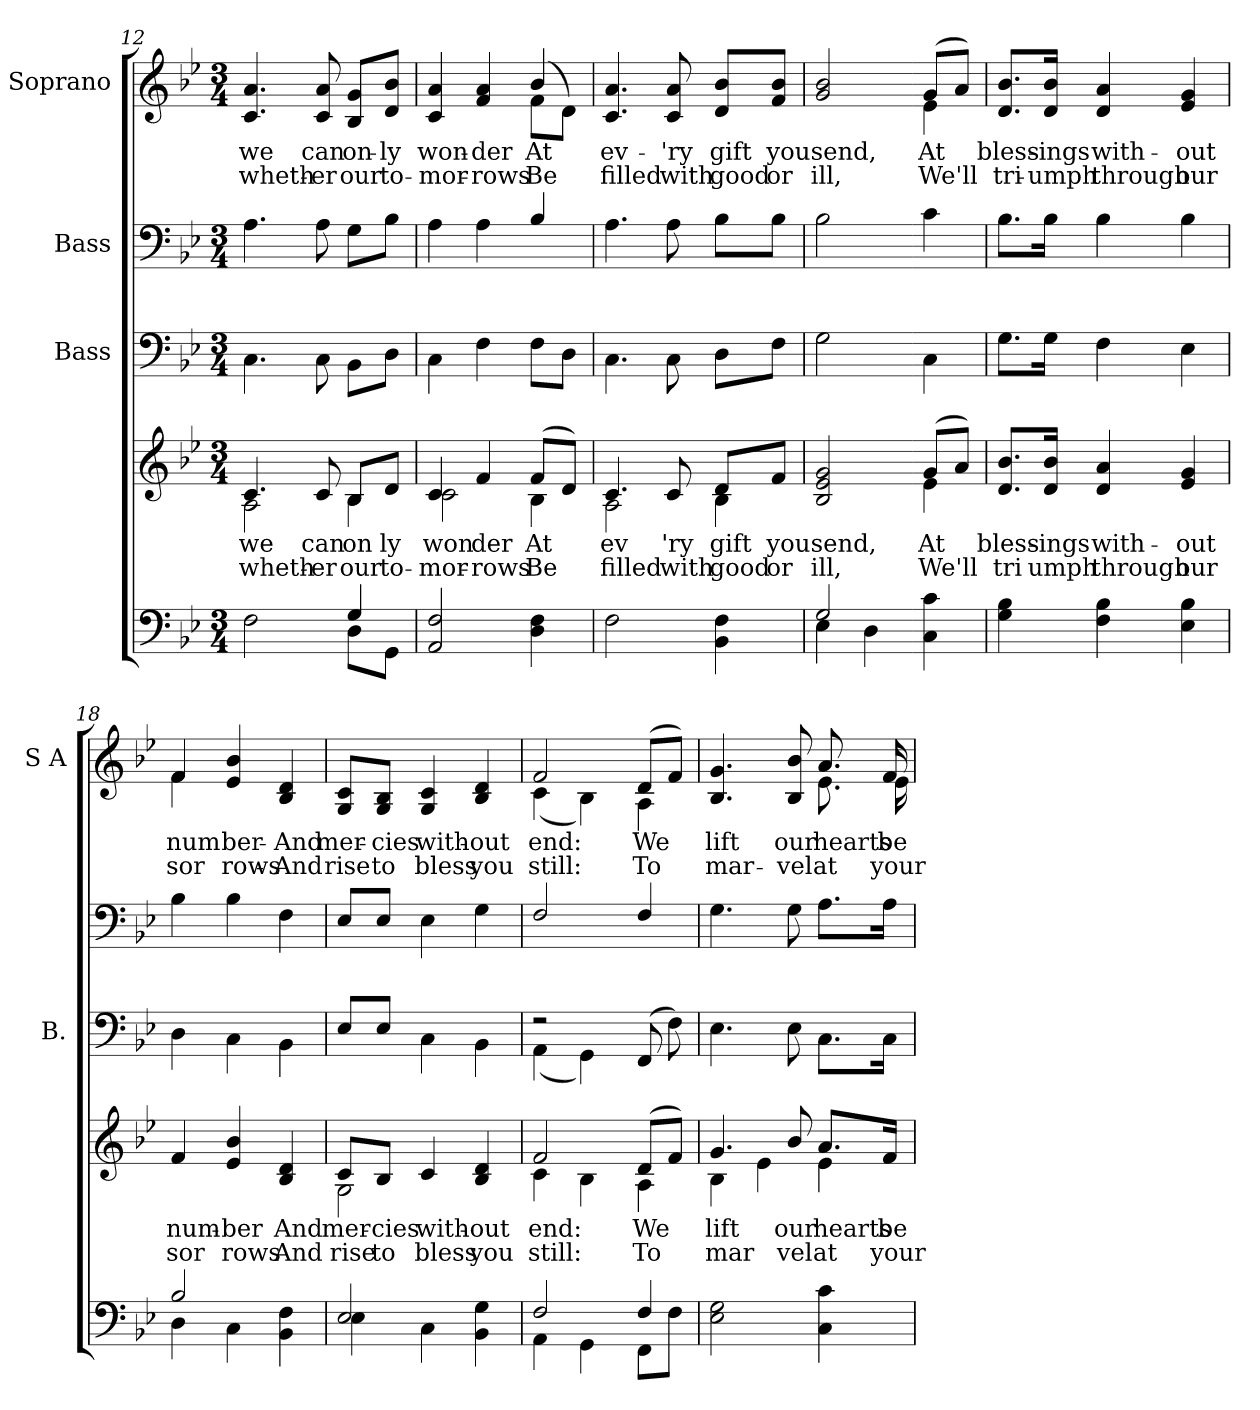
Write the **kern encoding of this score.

**kern	**kern	**text	**text	**kern	**kern	**kern	**text	**text
*part5	*part4	*part4	*part4	*part3	*part2	*part1	*part1	*part1
*staff5	*staff4	*staff4	*staff4	*staff3	*staff2	*staff1	*staff1	*staff1
*	*	*	*	*I"Bass	*I"Bass	*I"Soprano	*	*
*	*	*	*	*I'B.	*	*I'S A	*	*
*clefF4	*clefG2	*	*	*clefF4	*clefF4	*clefG2	*	*
*k[b-e-]	*k[b-e-]	*	*	*k[b-e-]	*k[b-e-]	*k[b-e-]	*	*
*M3/4	*M3/4	*	*	*M3/4	*M3/4	*M3/4	*	*
=12	=12	=12	=12	=12	=12	=12	=12	=12
*^	*^	*	*	*	*	*	*	*
!	!	!	!	!	!	!	!	!	!LO:LY:b	!LO:LY:b
2ryy	2F\	4.c/	2A\	we	wheth-	4.C\	4.A\	4.c/ 4.a/	we	wheth-
!	!	!	!	!	!	!	!	!	!LO:LY:b	!LO:LY:b
.	.	8c/	.	can	-er	8C\	8A\	8c/ 8a/	can	-er
!	!	!	!	!	!	!	!	!	!LO:LY:b	!LO:LY:b
4G/	8D\L	8B-/L	4B-\	on	our	8BB-\L	8G\L	8B-/ 8g/L	on-	our
!	!	!	!	!	!	!	!	!	!LO:LY:b	!LO:LY:b
.	8GG\J	8d/J	.	ly	to-	8D\J	8B-\J	8d/ 8b-/J	-ly	to-
=13	=13	=13	=13	=13	=13	=13	=13	=13	=13	=13
*	*	*	*	*	*	*	*^	*	*	*
!	!	!	!	!	!	!	!	!	!	!LO:LY:b	!LO:LY:b
*v	*v	*	*	*	*	*	*	*	*^	*	*
2AA/ 2F/	4c/	2c\	won	-mor-	4C\	2ryy	4A\	4c/ 4a/	2ryy	won-	-mor-
!	!	!	!	!	!	!	!	!	!	!LO:LY:b	!LO:LY:b
.	4f/	.	der	-rows	4F\	.	4A\	4f/ 4a/	.	-der	-rows
!	!	!	!	!	!	!	!	!	!	!LO:LY:b	!LO:LY:b
4D\ 4F\	(>8f/L	4B-\	At	Be	8F\L	4B-/	4ryy	(>4b-/	8f\L	At	Be
.	8d/J)	.	.	.	8D\J	.	.	.	8d\J)	.	.
*	*	*	*	*	*	*v	*v	*	*	*	*
=14	=14	=14	=14	=14	=14	=14	=14	=14	=14	=14
!	!	!	!	!	!	!	!	!	!LO:LY:b	!LO:LY:b
*	*	*	*	*	*	*	*v	*v	*	*
2F\	4.c/	2A\	ev	filled	4.C\	4.A\	4.c/ 4.a/	ev-	filled
!	!	!	!	!	!	!	!	!LO:LY:b	!LO:LY:b
.	8c/	.	'ry	with	8C\	8A\	8c/ 8a/	-'ry	with
!	!	!	!	!	!	!	!	!LO:LY:b	!LO:LY:b
4BB-\ 4F\	8d/L	4B-\	gift	good	8D\L	8B-\L	8d/ 8b-/L	gift	good
!	!	!	!	!	!	!	!	!LO:LY:b	!LO:LY:b
.	8f/J	.	you	or	8F\J	8B-\J	8f/ 8b-/J	you	or
*	*v	*v	*	*	*	*	*	*	*
=15	=15	=15	=15	=15	=15	=15	=15	=15
*^	*	*	*	*	*	*	*	*
!	!	!	!	!	!	!	!	!LO:LY:b	!LO:LY:b
2G/	4E-\	2B-/ 2e-/ 2g/	send,	ill,	2G\	2B-\	2g/ 2b-/	send,	ill,
.	4D\	.	.	.	.	.	.	.	.
!!LO:PB:g=z
=16-	=16-	=16-	=16-	=16-	=16-	=16-	=16-	=16-	=16-
*	*	*^	*	*	*	*	*^	*	*
!	!	!	!	!	!	!	!	!	!	!LO:LY:b	!LO:LY:b
*v	*v	*	*	*	*	*	*	*	*	*	*
4C\ 4c\	(>8g/L	4e-\	At	We'll	4C\	4c\	(>8g/L	4e-\	At	We'll
.	8a/J)	.	.	.	.	.	8a/J)	.	.	.
*	*v	*v	*	*	*	*	*v	*v	*	*
=17	=17	=17	=17	=17	=17	=17	=17	=17
!	!	!	!	!	!	!	!LO:LY:b	!LO:LY:b
4G\ 4B-\	8.d/ 8.b-/L	bless-	tri	8.G\L	8.B-\L	8.d/ 8.b-/L	bless-	tri-
!	!	!	!	!	!	!	!LO:LY:b	!LO:LY:b
.	16d/ 16b-/Jk	-ings	umph	16G\Jk	16B-\Jk	16d/ 16b-/Jk	-ings	-umph
!	!	!	!	!	!	!	!LO:LY:b	!LO:LY:b
4F\ 4B-\	4d/ 4a/	with-	through	4F\	4B-\	4d/ 4a/	with-	through
!	!	!	!	!	!	!	!LO:LY:b	!LO:LY:b
4E-\ 4B-\	4e-/ 4g/	-out	our	4E-\	4B-\	4e-/ 4g/	-out	our
=18	=18	=18	=18	=18	=18	=18	=18	=18
*^	*	*	*	*	*	*	*	*
!	!	!	!	!	!	!	!	!LO:LY:b	!LO:LY:b
*	*	*	*	*	*	*	*^	*	*
2B-/	4D\	4f/	num-	sor	4D\	4B-\	4f\	4f/	num-	sor-
!	!	!	!	!	!	!	!	!	!LO:LY:b	!LO:LY:b
.	4C\	4e-/ 4b-/	-ber	rows	4C\	4B-\	2ryy	4e-/ 4b-/	-ber	-rows
!	!	!	!	!	!	!	!	!	!LO:LY:b	!LO:LY:b
4ryy	4BB-\ 4F\	4B-/ 4d/	And	And	4BB-\	4F\	.	4B-/ 4d/	And	And
=19	=19	=19	=19	=19	=19	=19	=19	=19	=19	=19
*	*	*^	*	*	*^	*^	*	*	*	*
!	!	!	!	!	!	!	!	!	!	!	!	!LO:LY:b	!LO:LY:b
*	*	*	*	*	*	*	*	*	*	*v	*v	*	*
2E-/	4E-\	8c/L	2G\	mer-	rise	8E-/L	4ryy	8E-/L	4ryy	8G/ 8c/L	mer-	rise
!	!	!	!	!	!	!	!	!	!	!	!LO:LY:b	!LO:LY:b
.	.	8B-/J	.	-cies	to	8E-/J	.	8E-/J	.	8G/ 8B-/J	-cies	to
!	!	!	!	!	!	!	!	!	!	!	!LO:LY:b	!LO:LY:b
.	4C\	4c/	.	with-	bless	2ryy	4C\	2ryy	4E-\	4G/ 4c/	with-	bless
!	!	!	!	!	!	!	!	!	!	!	!LO:LY:b	!LO:LY:b
4ryy	4BB-\ 4G\	4B-/ 4d/	4ryy	-out	you	.	4BB-\	.	4G\	4B-/ 4d/	-out	you
=20	=20	=20	=20	=20	=20	=20	=20	=20	=20	=20	=20	=20
*	*	*	*	*	*	*	*	*	*	*^	*	*
!	!	!	!	!	!	!	!	!	!	!	!	!LO:LY:b	!LO:LY:b
*	*	*	*	*	*	*	*	*v	*v	*	*	*	*
2F/	4AA\	2f/	4c\	end:	still:	2r	(<4AA\	2F/	2f/	(<4c\	end:	still:
.	4GG\	.	4B-\	.	.	.	4GG\)	.	.	4B-\)	.	.
!!LO:LB:g=z	!!
=21-	=21-	=21-	=21-	=21-	=21-	=21-	=21-	=21-	=21-	=21-	=21-	=21-
!	!	!	!	!	!	!	!	!	!	!	!LO:LY:b	!LO:LY:b
*	*	*	*	*	*	*v	*v	*	*	*	*	*
4F/	8FF\L	(>8d/L	4A\	We	To	(>8FF/	4F/	(>8d/L	4A\	We	To
.	8F\J	8f/J)	.	.	.	8F\)	.	8f/J)	.	.	.
=22	=22	=22	=22	=22	=22	=22	=22	=22	=22	=22	=22
!	!	!	!	!	!	!	!	!	!	!LO:LY:b	!LO:LY:b
*v	*v	*	*	*	*	*	*	*	*	*	*
2E-\ 2G\	4.g/	4B-\	lift	mar	4.E-\	4.G\	4.B-/ 4.g/	2ryy	lift	mar-
.	.	4e-\	.	.	.	.	.	.	.	.
!	!	!	!	!	!	!	!	!	!LO:LY:b	!LO:LY:b
.	8b-/	.	our	vel	8E-\	8G\	8B-/ 8b-/	.	our	-vel
!	!	!	!	!	!	!	!	!	!LO:LY:b	!LO:LY:b
4C\ 4c\	8.a/L	4e-\	hearts	at	8.C\L	8.A\L	8.a/	8.e-\	hearts	at
!	!	!	!	!	!	!	!	!	!LO:LY:b	!LO:LY:b
.	16f/Jk	.	be	your	16C\Jk	16A\Jk	16f/	16e-\	be-	your
*	*v	*v	*	*	*	*	*v	*v	*	*
=	=	=	=	=	=	=	=	=
*-	*-	*-	*-	*-	*-	*-	*-	*-
